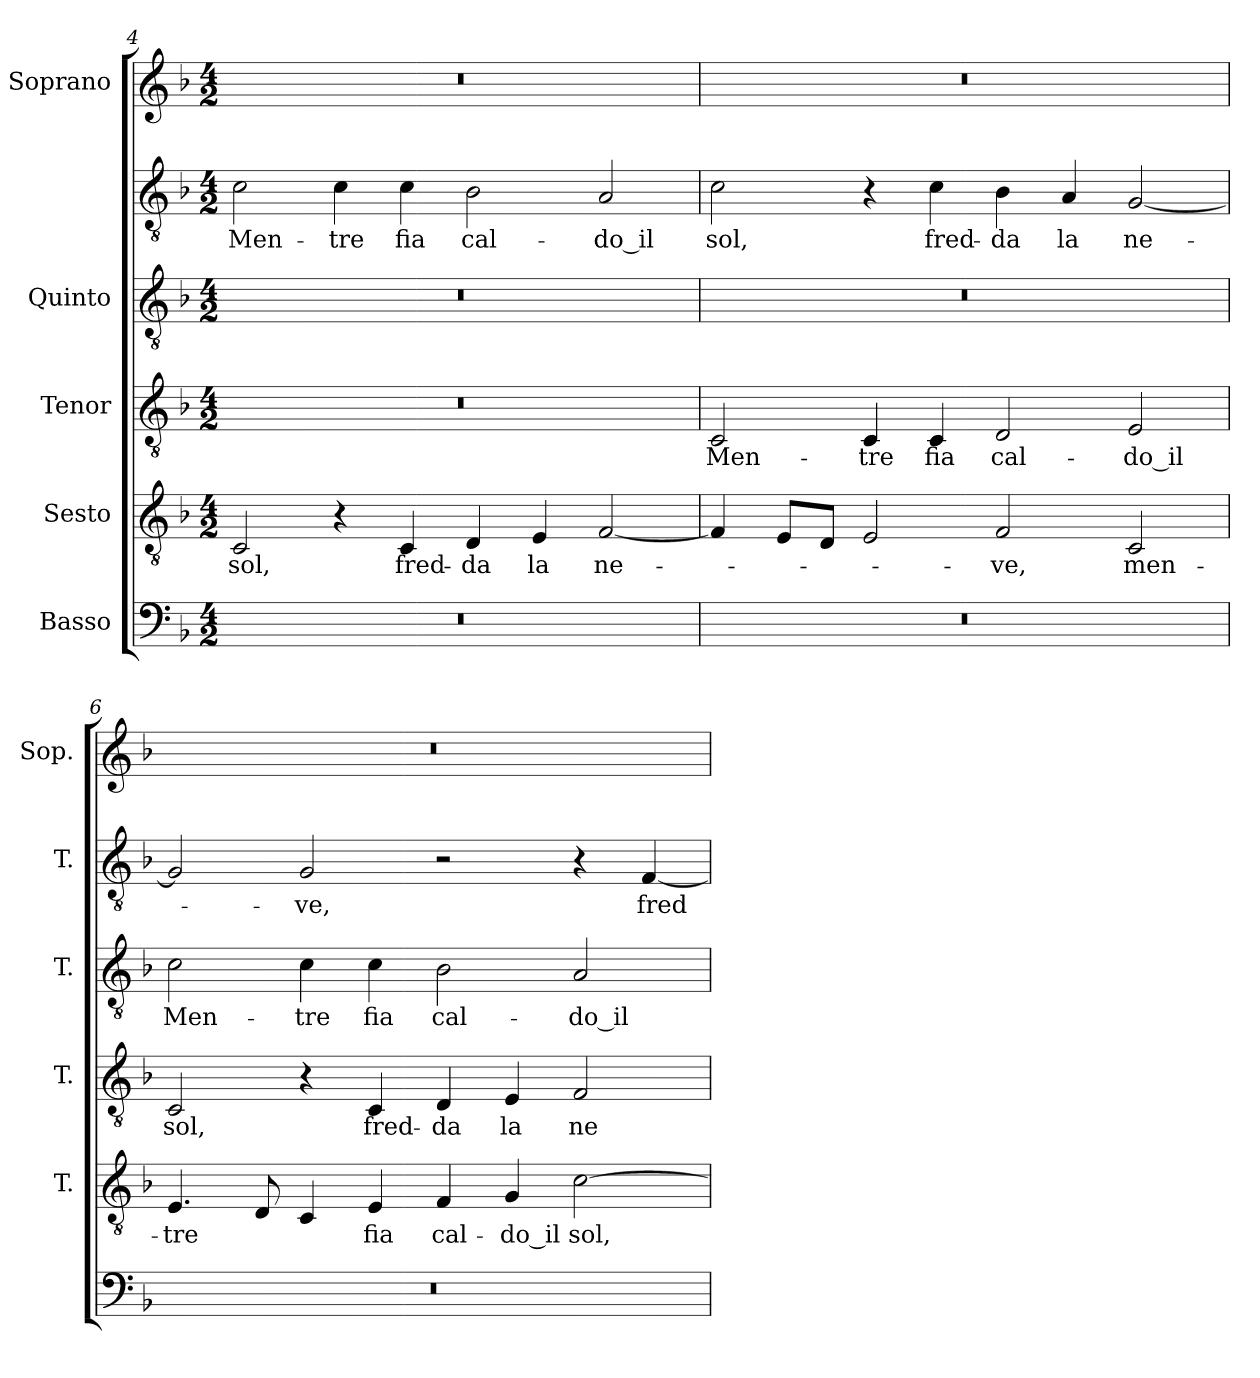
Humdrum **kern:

**kern	**kern	**text	**kern	**text	**kern	**text	**kern	**text	**kern
*part6	*part5	*part5	*part4	*part4	*part3	*part3	*part2	*part2	*part1
*staff6	*staff5	*staff5	*staff4	*staff4	*staff3	*staff3	*staff2	*staff2	*staff1
*I"Basso	*I"Sesto	*	*I"Tenor	*	*I"Quinto	*	*I""Alto"	*	*I"Soprano
*	*I'T.	*	*I'T.	*	*I'T.	*	*I'T.	*	*I'Sop.
*clefF4	*clefGv2	*	*clefGv2	*	*clefGv2	*	*clefGv2	*	*clefG2
*	*ITrd7c12	*	*ITrd7c12	*	*ITrd7c12	*	*ITrd7c12	*	*
*k[b-]	*k[b-]	*	*k[b-]	*	*k[b-]	*	*k[b-]	*	*k[b-]
*F:	*F:	*	*F:	*	*F:	*	*F:	*	*F:
*M4/2	*M4/2	*	*M4/2	*	*M4/2	*	*M4/2	*	*M4/2
=4	=4	=4	=4	=4	=4	=4	=4	=4	=4
!LO:N:vis=1	!	!	!	!	!	!	!	!	!
!	!	!LO:LY:b:color=#000000	!LO:N:vis=1	!	!LO:N:vis=1	!	!	!	!
!	!	!	!	!	!	!	!	!LO:LY:b:color=#000000	!LO:N:vis=1
0r	2CCi/	sol,	0r	.	0r	.	2Ci\	Men-	0r
!	!	!	!	!	!	!	!	!LO:LY:b:color=#000000	!
.	4r	.	.	.	.	.	4Ci\	-tre	.
!	!	!LO:LY:b:color=#000000	!	!	!	!	!	!	!
!	!	!	!	!	!	!	!	!LO:LY:b:color=#000000	!
.	4CCi/	fred-	.	.	.	.	4Ci\	fia	.
!	!	!LO:LY:b:color=#000000	!	!	!	!	!	!	!
!	!	!	!	!	!	!	!	!LO:LY:b:color=#000000	!
.	4DDi/	-da	.	.	.	.	2BB-i\	cal-	.
!	!	!LO:LY:b:color=#000000	!	!	!	!	!	!	!
.	4EEi/	la	.	.	.	.	.	.	.
!	!	!LO:LY:b:color=#000000	!	!	!	!	!	!	!
!	!	!	!	!	!	!	!	!LO:LY:b:color=#000000	!
.	[2FFi/	ne-	.	.	.	.	2AAi/	-do_il	.
=5	=5	=5	=5	=5	=5	=5	=5	=5	=5
!LO:N:vis=1	!	!	!	!	!	!	!	!	!
!	!	!	!	!LO:LY:b:color=#000000	!LO:N:vis=1	!	!	!	!
!	!	!	!	!	!	!	!	!LO:LY:b:color=#000000	!LO:N:vis=1
0r	4FFi/]	.	2CCi/	Men-	0r	.	2Ci\	sol,	0r
.	8EEi/L	.	.	.	.	.	.	.	.
.	8DDi/J	.	.	.	.	.	.	.	.
!	!	!	!	!LO:LY:b:color=#000000	!	!	!	!	!
.	2EEi/	.	4CCi/	-tre	.	.	4r	.	.
!	!	!	!	!LO:LY:b:color=#000000	!	!	!	!	!
!	!	!	!	!	!	!	!	!LO:LY:b:color=#000000	!
.	.	.	4CCi/	fia	.	.	4Ci\	fred-	.
!	!	!LO:LY:b:color=#000000	!	!	!	!	!	!	!
!	!	!	!	!LO:LY:b:color=#000000	!	!	!	!	!
!	!	!	!	!	!	!	!	!LO:LY:b:color=#000000	!
.	2FFi/	-ve,	2DDi/	cal-	.	.	4BB-i\	-da	.
!	!	!	!	!	!	!	!	!LO:LY:b:color=#000000	!
.	.	.	.	.	.	.	4AAi/	la	.
!	!	!LO:LY:b:color=#000000	!	!	!	!	!	!	!
!	!	!	!	!LO:LY:b:color=#000000	!	!	!	!	!
!	!	!	!	!	!	!	!	!LO:LY:b:color=#000000	!
.	2CCi/	men-	2EEi/	-do_il	.	.	[2GGi/	ne-	.
=6	=6	=6	=6	=6	=6	=6	=6	=6	=6
!LO:N:vis=1	!	!	!	!	!	!	!	!	!
!	!	!LO:LY:b:color=#000000	!	!	!	!	!	!	!
!	!	!	!	!LO:LY:b:color=#000000	!	!	!	!	!
!	!	!	!	!	!	!LO:LY:b:color=#000000	!	!	!LO:N:vis=1
0r	4.EEi/	-tre	2CCi/	sol,	2Ci\	Men-	2GGi/]	.	0r
.	8DDi/	.	.	.	.	.	.	.	.
!	!	!	!	!	!	!LO:LY:b:color=#000000	!	!	!
!	!	!	!	!	!	!	!	!LO:LY:b:color=#000000	!
.	4CCi/	.	4r	.	4Ci\	-tre	2GGi/	-ve,	.
!	!	!LO:LY:b:color=#000000	!	!	!	!	!	!	!
!	!	!	!	!LO:LY:b:color=#000000	!	!	!	!	!
!	!	!	!	!	!	!LO:LY:b:color=#000000	!	!	!
.	4EEi/	fia	4CCi/	fred-	4Ci\	fia	.	.	.
!	!	!LO:LY:b:color=#000000	!	!	!	!	!	!	!
!	!	!	!	!LO:LY:b:color=#000000	!	!	!	!	!
!	!	!	!	!	!	!LO:LY:b:color=#000000	!	!	!
.	4FFi/	cal-	4DDi/	-da	2BB-i\	cal-	2r	.	.
!	!	!LO:LY:b:color=#000000	!	!	!	!	!	!	!
!	!	!	!	!LO:LY:b:color=#000000	!	!	!	!	!
.	4GGi/	-do_il	4EEi/	la	.	.	.	.	.
!	!	!LO:LY:b:color=#000000	!	!	!	!	!	!	!
!	!	!	!	!LO:LY:b:color=#000000	!	!	!	!	!
!	!	!	!	!	!	!LO:LY:b:color=#000000	!	!	!
.	[2Ci\	sol,	2FFi/	ne-	2AAi/	-do_il	4r	.	.
!	!	!	!	!	!	!	!	!LO:LY:b:color=#000000	!
.	.	.	.	.	.	.	[4FFi/	fred-	.
=	=	=	=	=	=	=	=	=	=
*-	*-	*-	*-	*-	*-	*-	*-	*-	*-
